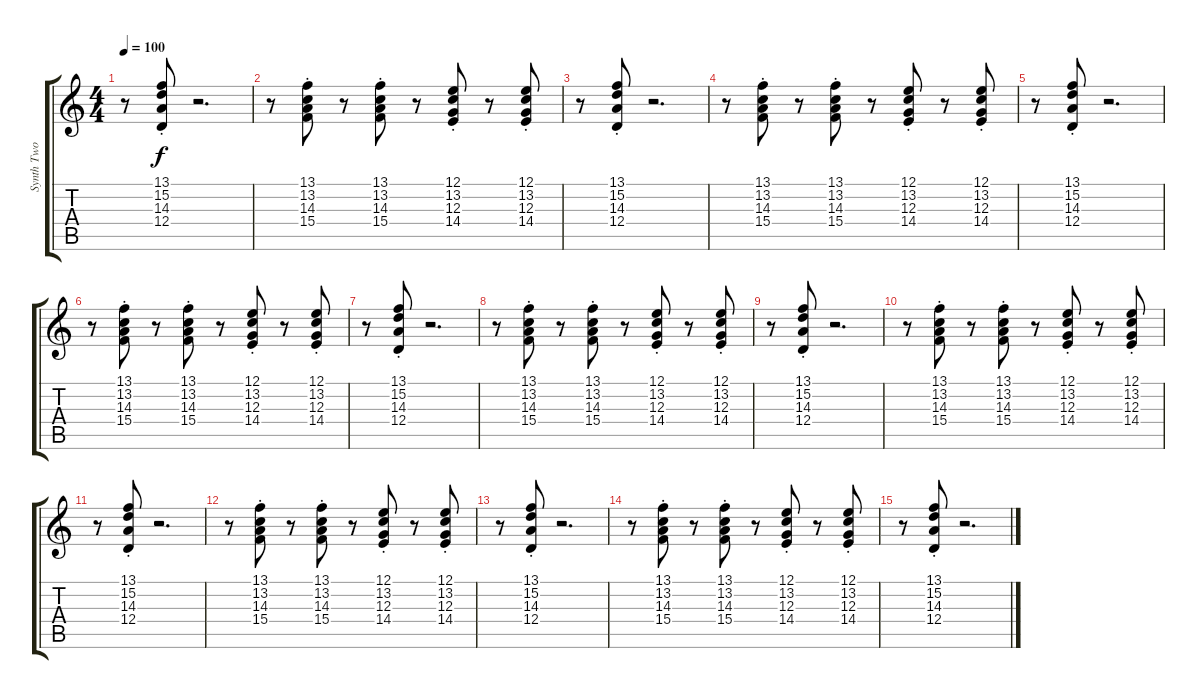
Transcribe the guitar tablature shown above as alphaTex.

\track (" Synth Two" " Synth Two") {instrument honkytonkpiano}
\staff {score tabs}
\tuning (E4 B3 G3 D3 A2 E2) {hide}
\ts (4 4)
\tempo 100
\clef g2
\ks c
r.8{dy f} (13.1{st} 15.2{st} 14.3{st} 12.4{st}).8 r.2{d} |
r.8 (13.1{st} 13.2{st} 14.3{st} 15.4).8 r.8 (13.1{st} 13.2{st} 14.3{st} 15.4{st}).8 r.8 (12.1{st} 13.2{st} 12.3{st} 14.4{st}).8 r.8 (12.1{st} 13.2{st} 12.3{st} 14.4{st}).8 |
r.8 (13.1{st} 15.2{st} 14.3{st} 12.4{st}).8 r.2{d} |
r.8 (13.1 13.2{st} 14.3{st} 15.4).8 r.8 (13.1{st} 13.2{st} 14.3{st} 15.4{st}).8 r.8 (12.1{st} 13.2{st} 12.3{st} 14.4{st}).8 r.8 (12.1{st} 13.2{st} 12.3{st} 14.4{st}).8 |
r.8 (13.1{st} 15.2{st} 14.3{st} 12.4{st}).8 r.2{d} |
r.8 (13.1{st} 13.2{st} 14.3{st} 15.4).8 r.8 (13.1{st} 13.2{st} 14.3{st} 15.4{st}).8 r.8 (12.1{st} 13.2{st} 12.3{st} 14.4{st}).8 r.8 (12.1{st} 13.2{st} 12.3{st} 14.4{st}).8 |
r.8 (13.1{st} 15.2{st} 14.3{st} 12.4{st}).8 r.2{d} |
r.8 (13.1 13.2{st} 14.3{st} 15.4).8 r.8 (13.1{st} 13.2{st} 14.3{st} 15.4{st}).8 r.8 (12.1{st} 13.2{st} 12.3{st} 14.4{st}).8 r.8 (12.1{st} 13.2{st} 12.3{st} 14.4{st}).8 |
r.8 (13.1{st} 15.2{st} 14.3{st} 12.4{st}).8 r.2{d} |
r.8 (13.1{st} 13.2{st} 14.3{st} 15.4).8 r.8 (13.1{st} 13.2{st} 14.3{st} 15.4{st}).8 r.8 (12.1{st} 13.2{st} 12.3{st} 14.4{st}).8 r.8 (12.1{st} 13.2{st} 12.3{st} 14.4{st}).8 |
r.8 (13.1{st} 15.2{st} 14.3{st} 12.4{st}).8 r.2{d} |
r.8 (13.1{st} 13.2{st} 14.3{st} 15.4).8 r.8 (13.1{st} 13.2{st} 14.3{st} 15.4{st}).8 r.8 (12.1{st} 13.2{st} 12.3{st} 14.4{st}).8 r.8 (12.1{st} 13.2{st} 12.3{st} 14.4{st}).8 |
r.8 (13.1{st} 15.2{st} 14.3{st} 12.4{st}).8 r.2{d} |
r.8 (13.1{st} 13.2{st} 14.3{st} 15.4).8 r.8 (13.1{st} 13.2{st} 14.3{st} 15.4{st}).8 r.8 (12.1{st} 13.2{st} 12.3{st} 14.4{st}).8 r.8 (12.1{st} 13.2{st} 12.3{st} 14.4{st}).8 |
r.8 (13.1{st} 15.2{st} 14.3{st} 12.4{st}).8 r.2{d}
